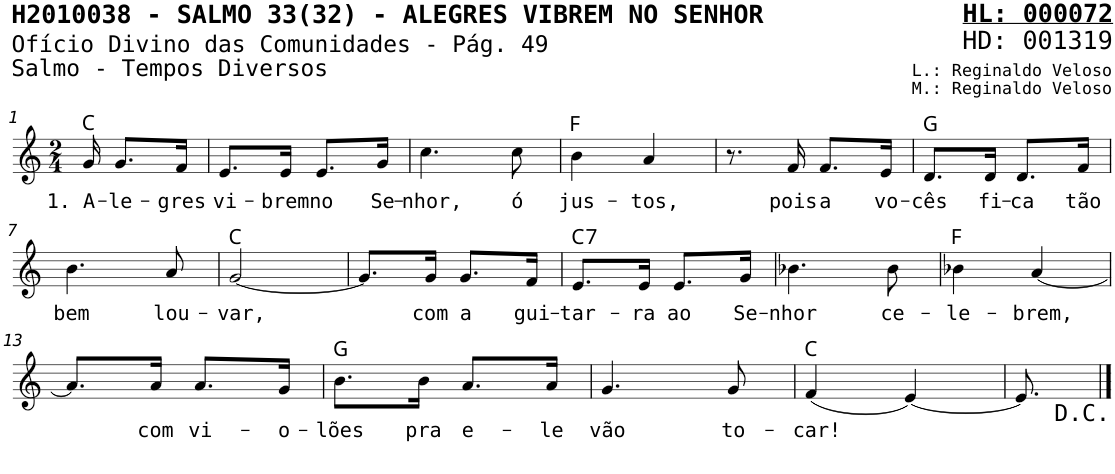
**kern	**text	**harte
*part1	*part1	*part1
*staff1	*staff1	*
*I"Voz	*	*
*I'V	*	*
*stria5	*	*
*clefG2	*	*
*k[]	*	*
*M2/4	*	*
=1	=1	=1
!	!LO:LY:b	!
16g/	1. A-	C:maj
!	!LO:LY:b	!
8.g/L	-le-	.
!	!LO:LY:b	!
16f/Jk	-gres	.
=2	=2	=2
!	!LO:LY:b	!
8.e/L	vi-	.
!	!LO:LY:b	!
16e/Jk	-brem	.
!	!LO:LY:b	!
8.e/L	no	.
!	!LO:LY:b	!
16g/Jk	Se-	.
=3	=3	=3
!	!LO:LY:b	!
4.cc\	-nhor,	.
!	!LO:LY:b	!
8cc\	ó	.
=4	=4	=4
!	!LO:LY:b	!
4b\	jus-	F:maj
!	!LO:LY:b	!
4a/	-tos,	.
=5	=5	=5
8.r	.	.
!	!LO:LY:b	!
16f/	pois	.
!	!LO:LY:b	!
8.f/L	a	.
!	!LO:LY:b	!
16e/Jk	vo-	.
=6	=6	=6
!	!LO:LY:b	!
8.d/L	-cês	G:maj
!	!LO:LY:b	!
16d/Jk	fi-	.
!	!LO:LY:b	!
8.d/L	-ca	.
!	!LO:LY:b	!
16f/Jk	tão	.
!!LO:LB:g=z
=7	=7	=7
!	!LO:LY:b	!
4.b\	bem	.
!	!LO:LY:b	!
8a/	lou-	.
=8	=8	=8
!	!LO:LY:b	!
[2g/	-var,	C:maj
=9	=9	=9
8.g/L]	.	.
!	!LO:LY:b	!
16g/Jk	com	.
!	!LO:LY:b	!
8.g/L	a	.
!	!LO:LY:b	!
16f/Jk	gui-	.
=10	=10	=10
!	!LO:LY:b	!LO:H:kt=7
8.e/L	-tar-	C:7
!	!LO:LY:b	!
16e/Jk	-ra	.
!	!LO:LY:b	!
8.e/L	ao	.
!	!LO:LY:b	!
16g/Jk	Se-	.
=11	=11	=11
!	!LO:LY:b	!
4.b-X\	-nhor	.
!	!LO:LY:b	!
8b-\	ce-	.
=12	=12	=12
!	!LO:LY:b	!
4b-X\	-le-	F:maj
!	!LO:LY:b	!
[4a/	-brem,	.
!!LO:LB:g=z
=13	=13	=13
8.a/L]	.	.
!	!LO:LY:b	!
16a/Jk	com	.
!	!LO:LY:b	!
8.a/L	vi-	.
!	!LO:LY:b	!
16g/Jk	-o-	.
=14	=14	=14
!	!LO:LY:b	!
8.b\L	-lões	G:maj
!	!LO:LY:b	!
16b\Jk	pra	.
!	!LO:LY:b	!
8.a/L	e-	.
!	!LO:LY:b	!
16a/Jk	-le	.
=15	=15	=15
!	!LO:LY:b	!
4.g/	vão	.
!	!LO:LY:b	!
8g/	to-	.
=16	=16	=16
!	!LO:LY:b	!
(4f/	-car!	C:maj
[4e/)	.	.
=17	=17	=17
8.e/]	.	.
==	==	==
*-	*-	*-
